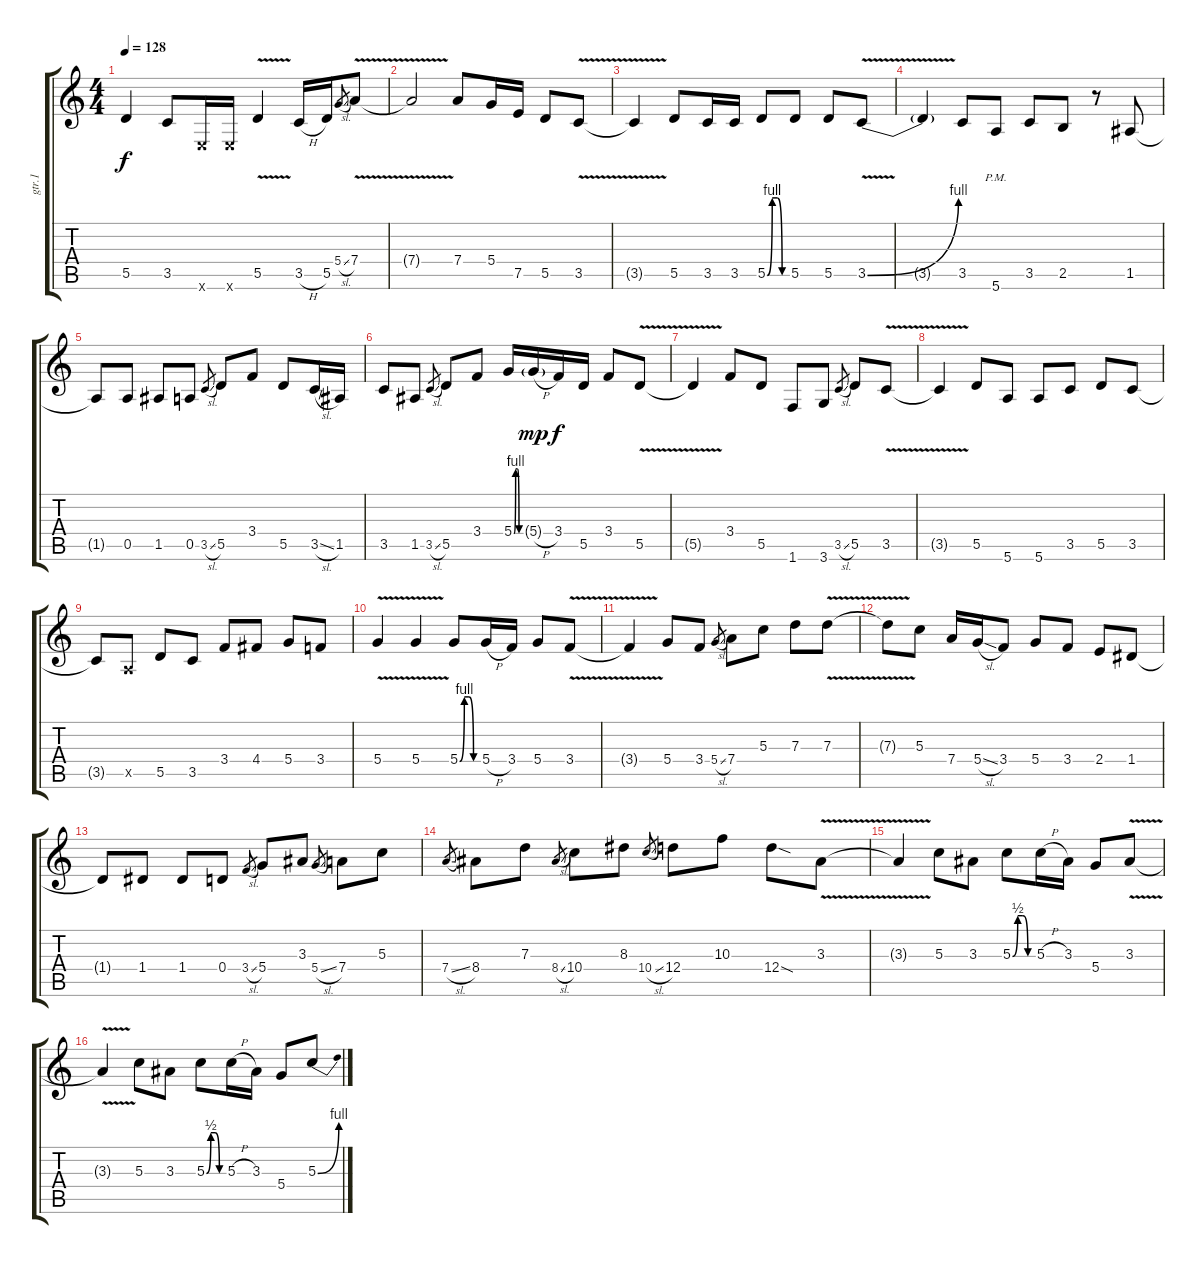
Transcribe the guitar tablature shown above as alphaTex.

\track ("gtr.1" "gtr.1") {instrument distortionguitar}
\staff {score tabs}
\tuning (E4 B3 G3 D3 A2 E2) {hide}
\ts (4 4)
\tempo 128
\clef g2
\ks c
5.5{t}.4{dy f} 3.5.8 0.6{x}.16 0.6{x}.16 5.5{v}.4 3.5{h}.16 5.5.16 5.4{sl}.8{gr} 7.4{v}.8 |
7.4{t}.2 7.4.8 5.4.16 7.5.16 5.5.8 3.5{v}.8 |
3.5{t}.4 5.5.8 3.5.16 3.5.16 5.5{be (custom 0 0 15 4 30 4 45 0 60 0)}.8 5.5.8 5.5.8 3.5{be (bend 0 0 60 4) v}.8 |
3.5{t}.4 3.5.8 5.6{pm}.8 3.5.8 2.5.8 r.8 1.5.8 |
1.5{t}.8 0.5.8 1.5.8 0.5.8 3.5{sl}.8{gr} 5.5.8 3.4.8 5.5.8 3.5{sl}.16 1.5.16 |
3.5.8 1.5.8 3.5{sl}.8{gr} 5.5.8 3.4.8 5.4{be (custom 0 0 15 4 30 4 45 0 60 0)}.16 5.4{h g}.16{dy mp} 3.4.16{dy f} 5.5.16 3.4.8 5.5{v}.8 |
5.5{t}.4 3.4.8 5.5.8 1.6.8 3.6.8 3.5{sl}.8{gr} 5.5.8 3.5{v}.8 |
3.5{t}.4 5.5.8 5.6.8 5.6.8 3.5.8 5.5.8 3.5.8 |
3.5{t}.8 0.5{x}.8 5.5.8 3.5.8 3.4.8 4.4.8 5.4.8 3.4.8 |
5.4{v}.4 5.4{v}.4 5.4{be (custom 0 0 15 4 30 4 45 0 60 0)}.8 5.4{h}.16 3.4.16 5.4.8 3.4{v}.8 |
3.4{t}.4 5.4.8 3.4.8 5.4{sl}.8{gr} 7.4.8 5.3.8 7.3.8 7.3{v}.8 |
7.3{t}.8 5.3.8 7.4.16 5.4{sl}.16 3.4.8 5.4.8 3.4.8 2.4.8 1.4.8 |
1.4{t}.8 1.4.8 1.4.8 0.4.8 3.4{sl}.8{gr} 5.4.8 3.3.8 5.4{sl}.8{gr} 7.4.8 5.3.8 |
7.4{sl}.8{gr} 8.4.8 7.3.8 8.4{sl}.8{gr} 10.4.8 8.3.8 10.4{sl}.8{gr} 12.4.8 10.3.8 12.4{sod}.8 3.3{v}.8 |
3.3{t}.4 5.3.8 3.3.8 5.3{be (custom 0 0 15 2 30 2 45 0 60 0)}.8 5.3{h}.16 3.3.16 5.4.8 3.3{v}.8 |
3.3{t}.4 5.3.8 3.3.8 5.3{be (custom 0 0 15 2 30 2 45 0 60 0)}.8 5.3{h}.16 3.3.16 5.4.8 5.3{be (bend 0 0 60 4)}.8
